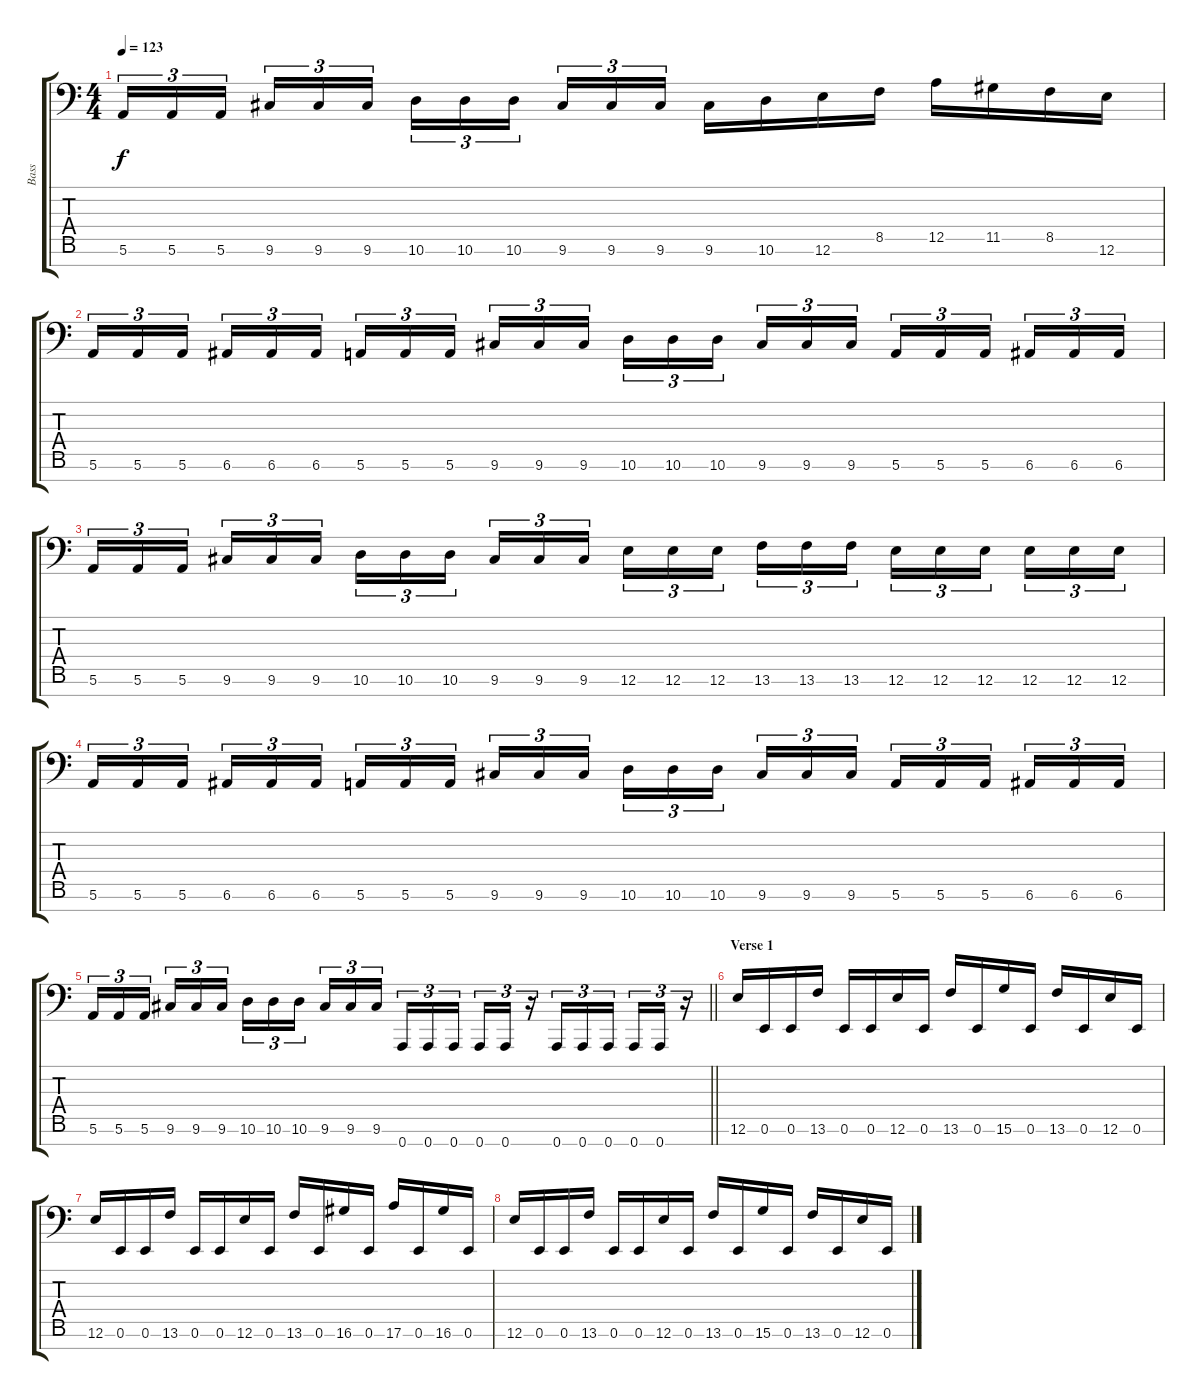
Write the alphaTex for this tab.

\track ("Bass" "Bass") {instrument electricbasspick}
\staff {score tabs}
\tuning (E3 B2 G2 D2 A1 E1 A0) {hide}
\ts (4 4)
\tempo 123
\clef f4
\ks c
5.6.16{tu (3 2) dy f} 5.6.16{tu (3 2)} 5.6.16{tu (3 2) beam splitsecondary} 9.6.16{tu (3 2)} 9.6.16{tu (3 2)} 9.6.16{tu (3 2)} 10.6.16{tu (3 2)} 10.6.16{tu (3 2)} 10.6.16{tu (3 2) beam splitsecondary} 9.6.16{tu (3 2)} 9.6.16{tu (3 2)} 9.6.16{tu (3 2)} 9.6.16 10.6.16 12.6.16 8.5.16 12.5.16 11.5.16 8.5.16 12.6.16 |
5.6.16{tu (3 2)} 5.6.16{tu (3 2)} 5.6.16{tu (3 2) beam splitsecondary} 6.6.16{tu (3 2)} 6.6.16{tu (3 2)} 6.6.16{tu (3 2)} 5.6.16{tu (3 2)} 5.6.16{tu (3 2)} 5.6.16{tu (3 2) beam splitsecondary} 9.6.16{tu (3 2)} 9.6.16{tu (3 2)} 9.6.16{tu (3 2)} 10.6.16{tu (3 2)} 10.6.16{tu (3 2)} 10.6.16{tu (3 2) beam splitsecondary} 9.6.16{tu (3 2)} 9.6.16{tu (3 2)} 9.6.16{tu (3 2)} 5.6.16{tu (3 2)} 5.6.16{tu (3 2)} 5.6.16{tu (3 2) beam splitsecondary} 6.6.16{tu (3 2)} 6.6.16{tu (3 2)} 6.6.16{tu (3 2)} |
5.6.16{tu (3 2)} 5.6.16{tu (3 2)} 5.6.16{tu (3 2) beam splitsecondary} 9.6.16{tu (3 2)} 9.6.16{tu (3 2)} 9.6.16{tu (3 2)} 10.6.16{tu (3 2)} 10.6.16{tu (3 2)} 10.6.16{tu (3 2) beam splitsecondary} 9.6.16{tu (3 2)} 9.6.16{tu (3 2)} 9.6.16{tu (3 2)} 12.6.16{tu (3 2)} 12.6.16{tu (3 2)} 12.6.16{tu (3 2) beam splitsecondary} 13.6.16{tu (3 2)} 13.6.16{tu (3 2)} 13.6.16{tu (3 2)} 12.6.16{tu (3 2)} 12.6.16{tu (3 2)} 12.6.16{tu (3 2) beam splitsecondary} 12.6.16{tu (3 2)} 12.6.16{tu (3 2)} 12.6.16{tu (3 2)} |
5.6.16{tu (3 2)} 5.6.16{tu (3 2)} 5.6.16{tu (3 2) beam splitsecondary} 6.6.16{tu (3 2)} 6.6.16{tu (3 2)} 6.6.16{tu (3 2)} 5.6.16{tu (3 2)} 5.6.16{tu (3 2)} 5.6.16{tu (3 2) beam splitsecondary} 9.6.16{tu (3 2)} 9.6.16{tu (3 2)} 9.6.16{tu (3 2)} 10.6.16{tu (3 2)} 10.6.16{tu (3 2)} 10.6.16{tu (3 2) beam splitsecondary} 9.6.16{tu (3 2)} 9.6.16{tu (3 2)} 9.6.16{tu (3 2)} 5.6.16{tu (3 2)} 5.6.16{tu (3 2)} 5.6.16{tu (3 2) beam splitsecondary} 6.6.16{tu (3 2)} 6.6.16{tu (3 2)} 6.6.16{tu (3 2)} |
\barLineRight lightlight
5.6.16{tu (3 2)} 5.6.16{tu (3 2)} 5.6.16{tu (3 2) beam splitsecondary} 9.6.16{tu (3 2)} 9.6.16{tu (3 2)} 9.6.16{tu (3 2)} 10.6.16{tu (3 2)} 10.6.16{tu (3 2)} 10.6.16{tu (3 2) beam splitsecondary} 9.6.16{tu (3 2)} 9.6.16{tu (3 2)} 9.6.16{tu (3 2)} 0.7.16{tu (3 2)} 0.7.16{tu (3 2)} 0.7.16{tu (3 2) beam splitsecondary} 0.7.16{tu (3 2)} 0.7.16{tu (3 2)} r.16{tu (3 2)} 0.7.16{tu (3 2)} 0.7.16{tu (3 2)} 0.7.16{tu (3 2) beam splitsecondary} 0.7.16{tu (3 2)} 0.7.16{tu (3 2)} r.16{tu (3 2)} |
\section ("" "Verse 1")
12.6.16 0.6.16 0.6.16 13.6.16 0.6.16 0.6.16 12.6.16 0.6.16 13.6.16 0.6.16 15.6.16 0.6.16 13.6.16 0.6.16 12.6.16 0.6.16 |
12.6.16 0.6.16 0.6.16 13.6.16 0.6.16 0.6.16 12.6.16 0.6.16 13.6.16 0.6.16 16.6.16 0.6.16 17.6.16 0.6.16 16.6.16 0.6.16 |
12.6.16 0.6.16 0.6.16 13.6.16 0.6.16 0.6.16 12.6.16 0.6.16 13.6.16 0.6.16 15.6.16 0.6.16 13.6.16 0.6.16 12.6.16 0.6.16
